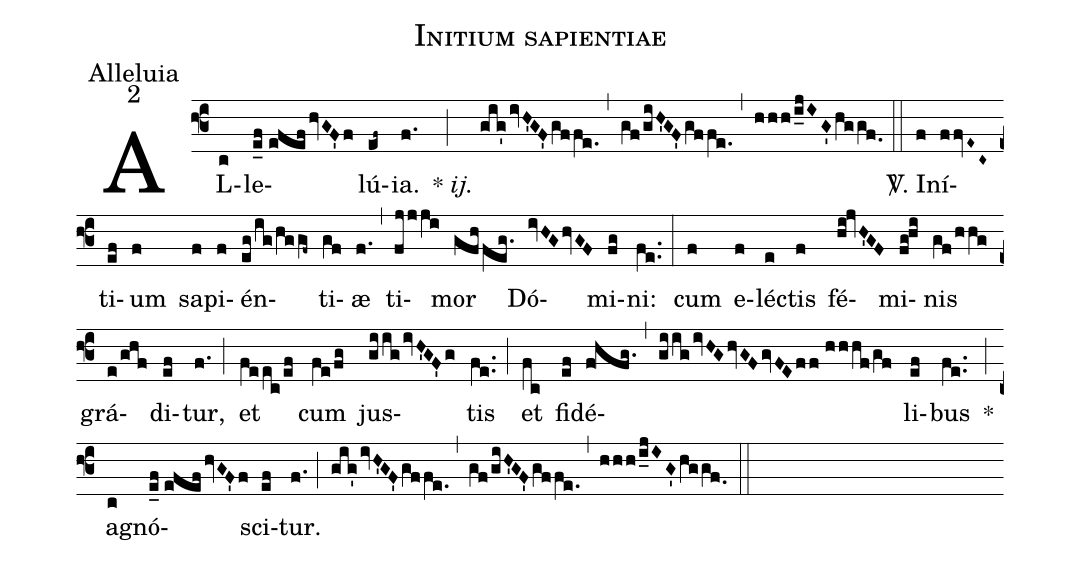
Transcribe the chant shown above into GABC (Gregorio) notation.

name: Initium sapientiae;
office-part: Alleluia;
mode: 2;
%%
(f3) AL(c)le(e_f//efefhvGF'f)lú(ef~)ia.(f.) {*}~<i>ij.</i>(;) (gig'ivH'GF'gffe.) (,) (gf/giH'GF'gffe.) (,) (hhh/i_jIG'hggf.0) (::)
<sp>V/</sp>. In(f)í(ffvE~C~)ti(ef)um(f) sa(f)pi(f)én(eg/ig/hggf~)ti(gf)æ(f.) (,) ti(fjjji)mor(gfh/feg.) Dó(ivHGhvGF)mi(fg)ni:(fe..) (:)
cum(f) e(f)léc(e)tis(f) fé(hi!jvH'GF)mi(fg!hi)nis(gf/hhg) grá(e/ghf)di(ef)tur,(f.) (;) et(feec/ef) cum(fe/fg) jus(giigivH'GF'g)tis(fe..) (;) et(fc) fi(ef)dé(f!hfg.)(,)(giigivHGhvGFgvFEff//hhhf/gf)li(ef)bus(fe..) *(;) a(c)gnó(e_f//efefhvGF'f)sci(ef)tur.(f.) (;) (gig'ivH'GF'gffe.) (,) (gf/giH'GF'gffe.) (,) (hhh/i_jIG'hggf.0) (::)
